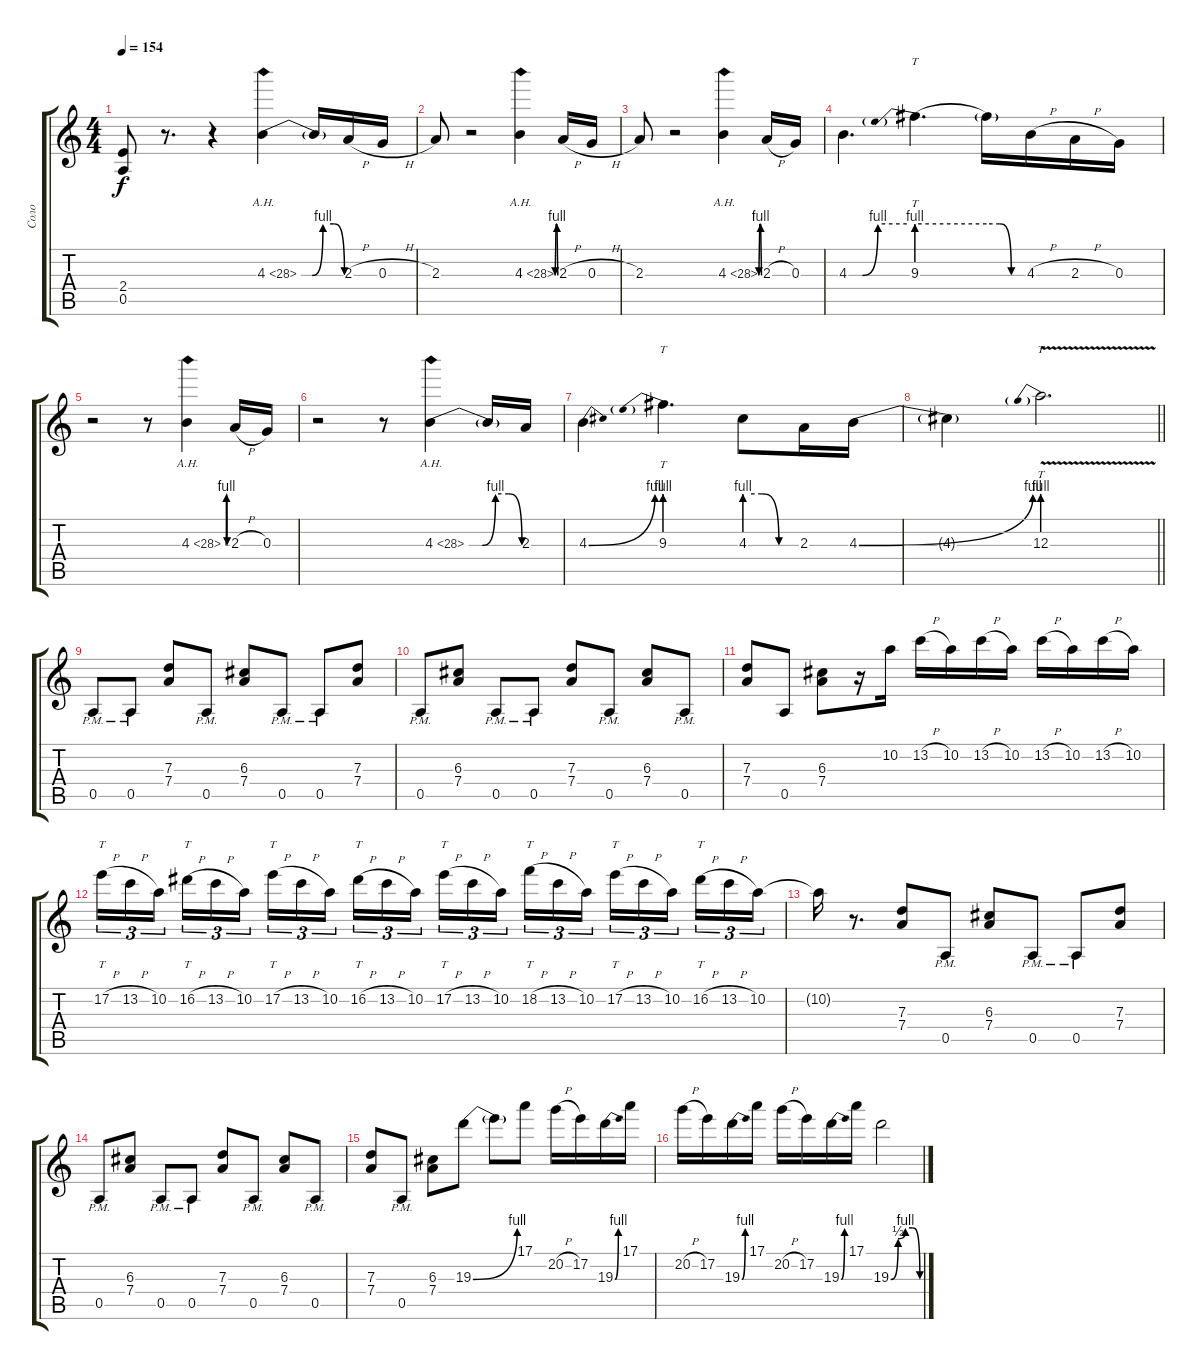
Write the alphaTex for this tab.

\track ("Соло" "Соло") {instrument distortionguitar}
\staff {score tabs}
\tuning (E4 B3 G3 D3 A2 E2) {hide}
\ts (4 4)
\tempo 154
\clef g2
\ks c
(2.4 0.5).8{dy f} r.8{d} r.4 4.3{be (custom 0 0 15 0 30 4 45 4 60 0) ah 24}.4 4.3{t}.16 2.3{h}.16 0.3{h}.16 |
2.3.8 r.2 4.3{be (custom 0 0 15 0 30 4 45 4 60 0) ah 24}.4 2.3{h}.16 0.3{h}.16 |
2.3.8 r.2 4.3{be (custom 0 0 15 0 30 4 45 4 60 0) ah 24}.4 2.3{h}.16 0.3.16 |
4.3{be (custom 0 0 14 0 30 4 60 4)}.4{d} 9.3{be (prebend 0 4 60 4)}.4{tt d} 9.3{be (custom 0 4 20 4 40 0 60 0) t}.16 4.3{h}.16 2.3{h}.16 0.3.16 |
r.2 r.8 4.3{be (custom 0 0 15 0 30 4 45 4 60 0) ah 24}.4 2.3{h}.16 0.3.16 |
r.2 r.8 4.3{be (custom 0 0 15 0 30 4 45 4 60 0) ah 24}.4 4.3{t}.16 2.3.16 |
4.3{be (bend 0 0 60 4)}.4{d} 9.3{be (prebend 0 4 60 4)}.4{tt d} 4.3{be (custom 0 4 20 4 40 0 60 0)}.8 2.3.16 4.3{be (bend 0 0 60 4)}.16 |
\barLineRight lightlight
4.3{t}.4 12.3{be (prebend 0 4 60 4) v}.2{tt d} |
0.5{pm}.8 0.5{pm}.8 (7.3 7.4).8 0.5{pm}.8 (6.3 7.4).8 0.5{pm}.8 0.5{pm}.8 (7.3 7.4).8 |
0.5{pm}.8 (6.3 7.4).8 0.5{pm}.8 0.5{pm}.8 (7.3 7.4).8 0.5{pm}.8 (6.3 7.4).8 0.5{pm}.8 |
(7.3 7.4).8 0.5.8 (6.3 7.4).8 r.16 10.2.16 13.2{h}.16 10.2.16 13.2{h}.16 10.2.16 13.2{h}.16 10.2.16 13.2{h}.16 10.2.16 |
17.2{h}.16{tt tu (3 2)} 13.2{h}.16{tu (3 2)} 10.2.16{tu (3 2) beam splitsecondary} 16.2{h}.16{tt tu (3 2)} 13.2{h}.16{tu (3 2)} 10.2.16{tu (3 2)} 17.2{h}.16{tt tu (3 2)} 13.2{h}.16{tu (3 2)} 10.2.16{tu (3 2) beam splitsecondary} 16.2{h}.16{tt tu (3 2)} 13.2{h}.16{tu (3 2)} 10.2.16{tu (3 2)} 17.2{h}.16{tt tu (3 2)} 13.2{h}.16{tu (3 2)} 10.2.16{tu (3 2) beam splitsecondary} 18.2{h}.16{tt tu (3 2)} 13.2{h}.16{tu (3 2)} 10.2.16{tu (3 2)} 17.2{h}.16{tt tu (3 2)} 13.2{h}.16{tu (3 2)} 10.2.16{tu (3 2) beam splitsecondary} 16.2{h}.16{tt tu (3 2)} 13.2{h}.16{tu (3 2)} 10.2.16{tu (3 2)} |
10.2{t}.16 r.8{d} (7.3 7.4).8 0.5{pm}.8 (6.3 7.4).8 0.5{pm}.8 0.5{pm}.8 (7.3 7.4).8 |
0.5{pm}.8 (6.3 7.4).8 0.5{pm}.8 0.5{pm}.8 (7.3 7.4).8 0.5{pm}.8 (6.3 7.4).8 0.5{pm}.8 |
(7.3 7.4).8 0.5{pm}.8 (6.3 7.4).8 19.3{be (bend 0 0 60 4)}.8 19.3{t}.8 17.1.8 20.2{h}.16 17.2.16 19.3{be (bend 0 0 60 4)}.16 17.1.16 |
20.2{h}.16 17.2.16 19.3{be (bend 0 0 60 4)}.16 17.1.16 20.2{h}.16 17.2.16 19.3{be (bend 0 0 60 4)}.16 17.1.16 19.3{be (custom 0 0 15 2 30 4 45 4 60 0)}.2
